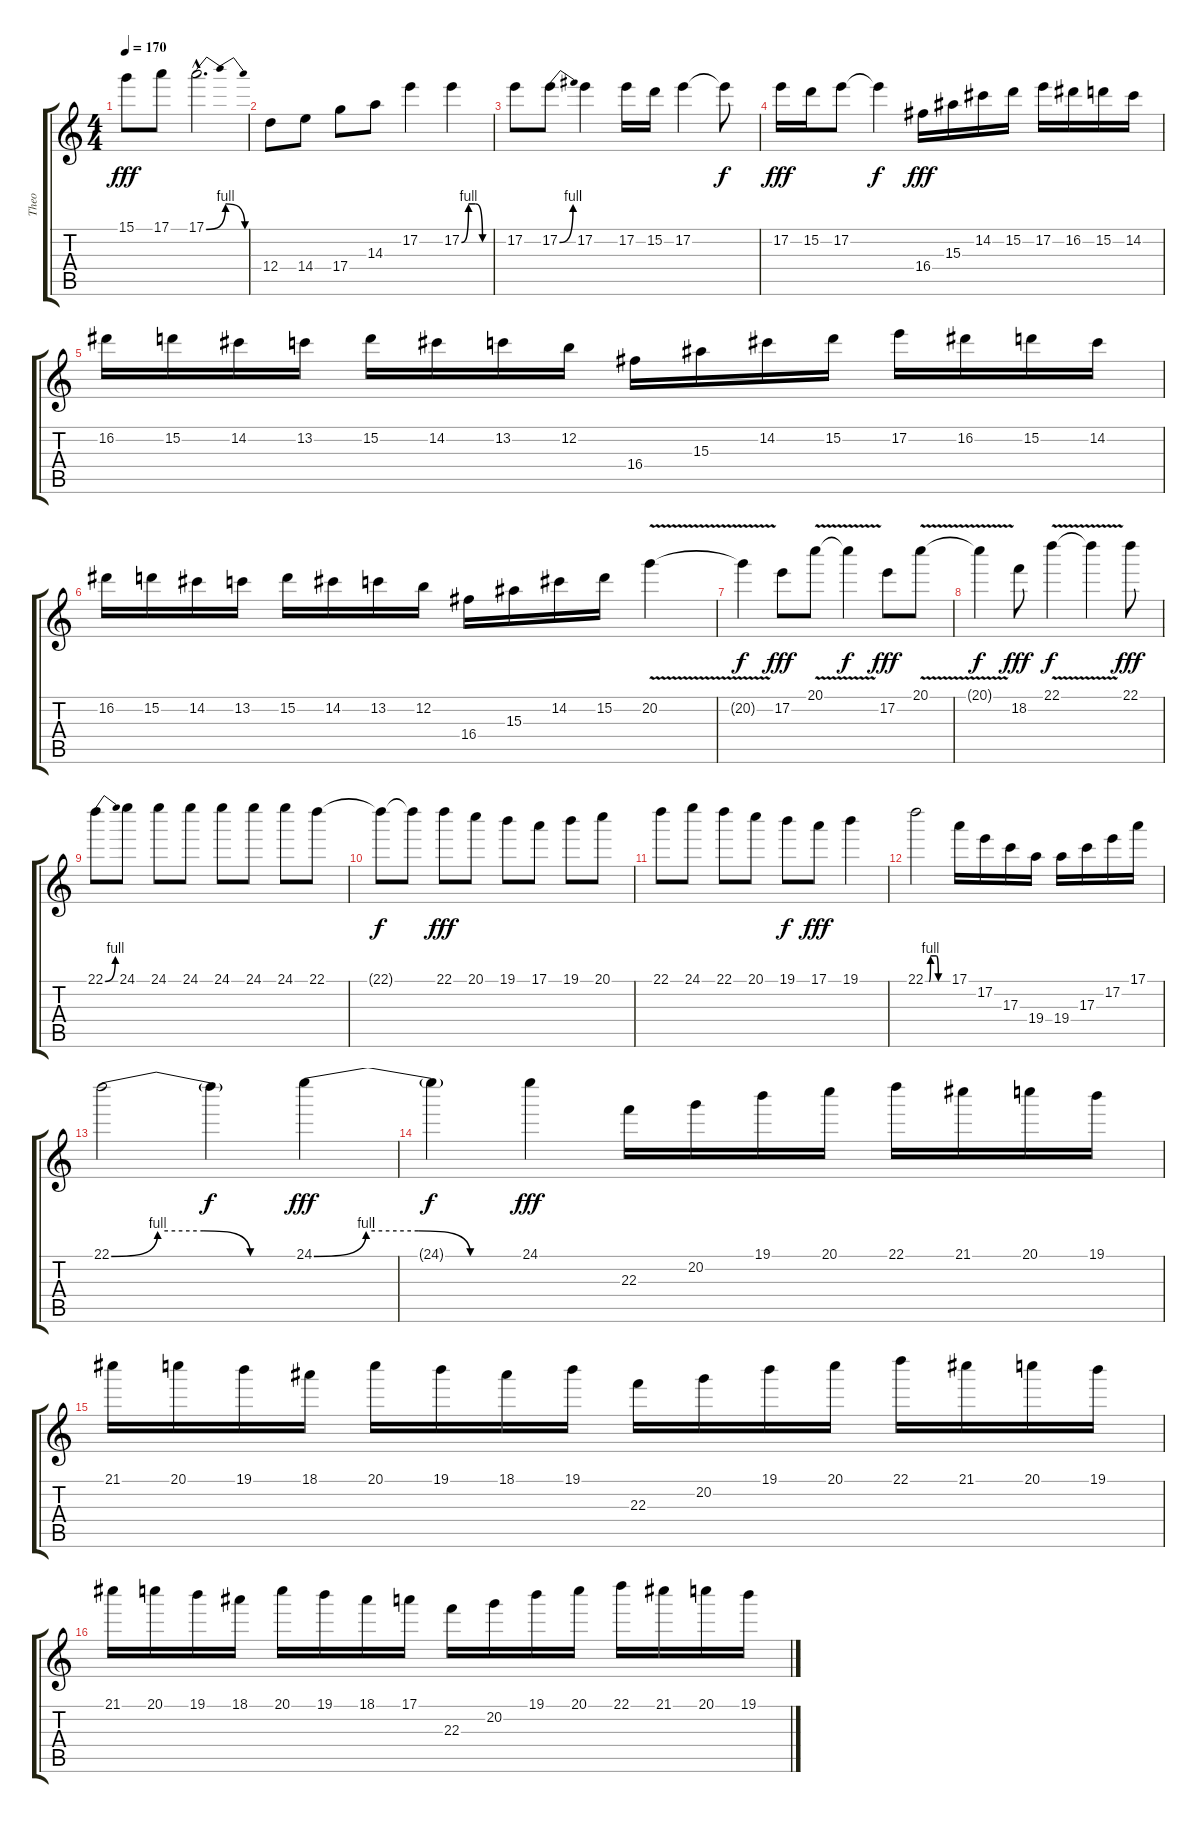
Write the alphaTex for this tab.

\track ("Theo" "Theo") {instrument overdrivenguitar}
\staff {score tabs}
\tuning (E4 B3 G3 D3 A2 E2) {hide}
\ts (4 4)
\tempo 170
\clef g2
\ks c
15.1.8{dy fff} 17.1.8 17.1{be (bendrelease 0 0 10 4 55 4 60 0) hac}.2{d} |
12.4.8 14.4.8 17.4.8 14.3.8 17.2.4 17.2{be (custom 0 0 15 4 30 4 45 0 60 0)}.4 |
17.2.8 17.2{be (bend 0 0 60 4)}.8 17.2.4 17.2.16 15.2.16 17.2.4 17.2{t}.8{dy f} |
17.2.16{dy fff} 15.2.16 17.2.8 17.2{t}.4{dy f} 16.4.16{dy fff} 15.3.16 14.2.16 15.2.16 17.2.16 16.2.16 15.2.16 14.2.16 |
16.2.16 15.2.16 14.2.16 13.2.16 15.2.16 14.2.16 13.2.16 12.2.16 16.4.16 15.3.16 14.2.16 15.2.16 17.2.16 16.2.16 15.2.16 14.2.16 |
16.2.16 15.2.16 14.2.16 13.2.16 15.2.16 14.2.16 13.2.16 12.2.16 16.4.16 15.3.16 14.2.16 15.2.16 20.2{v}.4 |
20.2{t}.4{dy f} 17.2.8{dy fff} 20.1{v}.8 20.1{t}.4{dy f} 17.2.8{dy fff} 20.1{v}.8 |
20.1{t}.4{dy f} 18.2.8{dy fff} 22.1{v}.4{dy f} 22.1{t}.4 22.1.8{dy fff} |
22.1{be (bend 0 0 60 4)}.8 24.1.8 24.1.8 24.1.8 24.1.8 24.1.8 24.1.8 22.1.8 |
22.1{t}.8{dy f} 22.1{t}.8 22.1.8{dy fff} 20.1.8 19.1.8 17.1.8 19.1.8 20.1.8 |
22.1.8 24.1.8 22.1.8 20.1.8 19.1.8{dy f} 17.1.8{dy fff} 19.1.4 |
22.1{be (custom 0 0 10 0 14 4 29 4 35 0 60 0)}.2 17.1.16 17.2.16 17.3.16 19.4.16 19.4.16 17.3.16 17.2.16 17.1.16 |
22.1{be (custom 0 0 15 4 30 4 45 0 60 0)}.2 22.1{t}.4{dy f} 24.1{be (custom 0 0 15 4 30 4 45 0 60 0)}.4{dy fff} |
24.1{t}.4{dy f} 24.1.4{dy fff} 22.3.16 20.2.16 19.1.16 20.1.16 22.1.16 21.1.16 20.1.16 19.1.16 |
21.1.16 20.1.16 19.1.16 18.1.16 20.1.16 19.1.16 18.1.16 19.1.16 22.3.16 20.2.16 19.1.16 20.1.16 22.1.16 21.1.16 20.1.16 19.1.16 |
21.1.16 20.1.16 19.1.16 18.1.16 20.1.16 19.1.16 18.1.16 17.1.16 22.3.16 20.2.16 19.1.16 20.1.16 22.1.16 21.1.16 20.1.16 19.1.16
